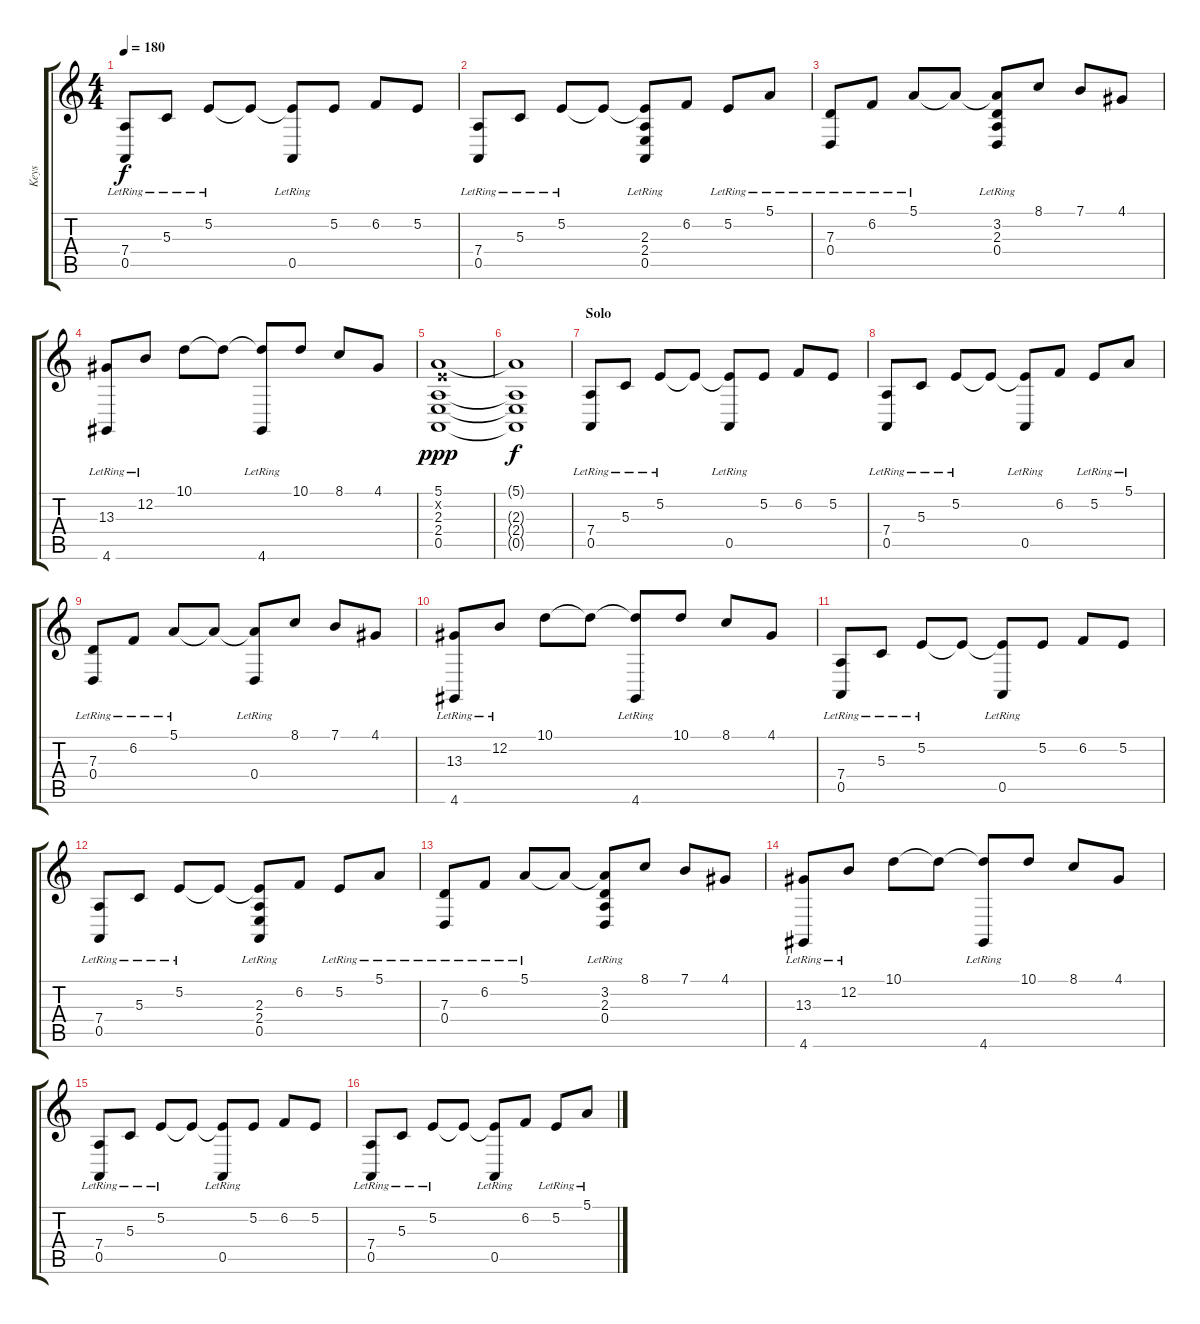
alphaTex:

\track ("Keys" "Keys") {instrument electricgrandpiano}
\staff {score tabs}
\tuning (E4 B3 G3 D3 A2 E2) {hide}
\ts (4 4)
\tempo 180
\clef g2
\ks c
(7.4{lr} 0.5{lr}).8{dy f} 5.3{lr}.8 5.2{lr}.8 5.2{t}.8 (5.2{t} 0.5{lr}).8 5.2.8 6.2.8 5.2.8 |
(7.4{lr} 0.5{lr}).8 5.3{lr}.8 5.2{lr}.8 5.2{t}.8 (5.2{t} 2.3{lr} 2.4{lr} 0.5{lr}).8 6.2.8 5.2{lr}.8 5.1{lr}.8 |
(7.3{lr} 0.4{lr}).8 6.2{lr}.8 5.1{lr}.8 5.1{t}.8 (5.1{t} 3.2{lr} 2.3{lr} 0.4{lr}).8 8.1.8 7.1.8 4.1.8 |
(13.3{lr} 4.6{lr}).8 12.2{lr}.8 10.1.8 10.1{t}.8 (10.1{t} 4.6{lr}).8 10.1.8 8.1.8 4.1.8 |
(5.1 5.2{x} 2.3 2.4 0.5).1{dy ppp} |
(5.1{t} 2.3{t} 2.4{t} 0.5{t}).1{dy f} |
\section ("" "Solo")
(7.4{lr} 0.5{lr}).8 5.3{lr}.8 5.2{lr}.8 5.2{t}.8 (5.2{t} 0.5{lr}).8 5.2.8 6.2.8 5.2.8 |
(7.4{lr} 0.5{lr}).8 5.3{lr}.8 5.2{lr}.8 5.2{t}.8 (5.2{t} 0.5{lr}).8 6.2.8 5.2{lr}.8 5.1{lr}.8 |
(7.3{lr} 0.4{lr}).8 6.2{lr}.8 5.1{lr}.8 5.1{t}.8 (5.1{t} 0.4{lr}).8 8.1.8 7.1.8 4.1.8 |
(13.3{lr} 4.6{lr}).8 12.2{lr}.8 10.1.8 10.1{t}.8 (10.1{t} 4.6{lr}).8 10.1.8 8.1.8 4.1.8 |
(7.4{lr} 0.5{lr}).8 5.3{lr}.8 5.2{lr}.8 5.2{t}.8 (5.2{t} 0.5{lr}).8 5.2.8 6.2.8 5.2.8 |
(7.4{lr} 0.5{lr}).8 5.3{lr}.8 5.2{lr}.8 5.2{t}.8 (5.2{t} 2.3{lr} 2.4{lr} 0.5{lr}).8 6.2.8 5.2{lr}.8 5.1{lr}.8 |
(7.3{lr} 0.4{lr}).8 6.2{lr}.8 5.1{lr}.8 5.1{t}.8 (5.1{t} 3.2{lr} 2.3{lr} 0.4{lr}).8 8.1.8 7.1.8 4.1.8 |
(13.3{lr} 4.6{lr}).8 12.2{lr}.8 10.1.8 10.1{t}.8 (10.1{t} 4.6{lr}).8 10.1.8 8.1.8 4.1.8 |
(7.4{lr} 0.5{lr}).8 5.3{lr}.8 5.2{lr}.8 5.2{t}.8 (5.2{t} 0.5{lr}).8 5.2.8 6.2.8 5.2.8 |
(7.4{lr} 0.5{lr}).8 5.3{lr}.8 5.2{lr}.8 5.2{t}.8 (5.2{t} 0.5{lr}).8 6.2.8 5.2{lr}.8 5.1{lr}.8
